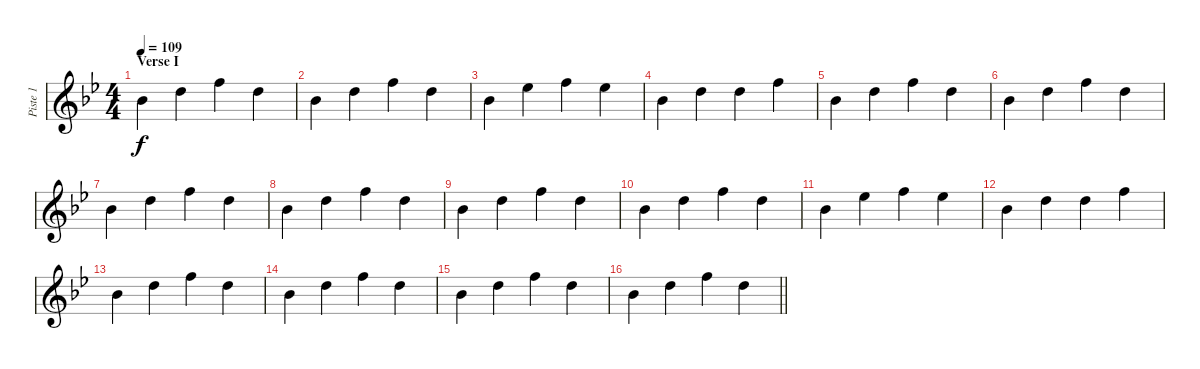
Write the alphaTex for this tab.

\track ("Piste 1" "Piste 1") {instrument lead6voice}
\staff {score}
\tuning (E4 B3 G3 D3 A2 E2) {hide}
\ts (4 4)
\section ("" "Verse I")
\tempo 109
\clef g2
\ks bb
11.2.4{dy f} 10.1.4 13.1.4 10.1.4 |
11.2.4 10.1.4 13.1.4 10.1.4 |
11.2.4 11.1.4 13.1.4 11.1.4 |
11.2.4 10.1.4 10.1.4 13.1.4 |
11.2.4 10.1.4 13.1.4 10.1.4 |
11.2.4 10.1.4 13.1.4 10.1.4 |
11.2.4 10.1.4 13.1.4 10.1.4 |
11.2.4 10.1.4 13.1.4 10.1.4 |
11.2.4 10.1.4 13.1.4 10.1.4 |
11.2.4 10.1.4 13.1.4 10.1.4 |
11.2.4 11.1.4 13.1.4 11.1.4 |
11.2.4 10.1.4 10.1.4 13.1.4 |
11.2.4 10.1.4 13.1.4 10.1.4 |
11.2.4 10.1.4 13.1.4 10.1.4 |
11.2.4 10.1.4 13.1.4 10.1.4 |
\barLineRight lightlight
11.2.4 10.1.4 13.1.4 10.1.4
